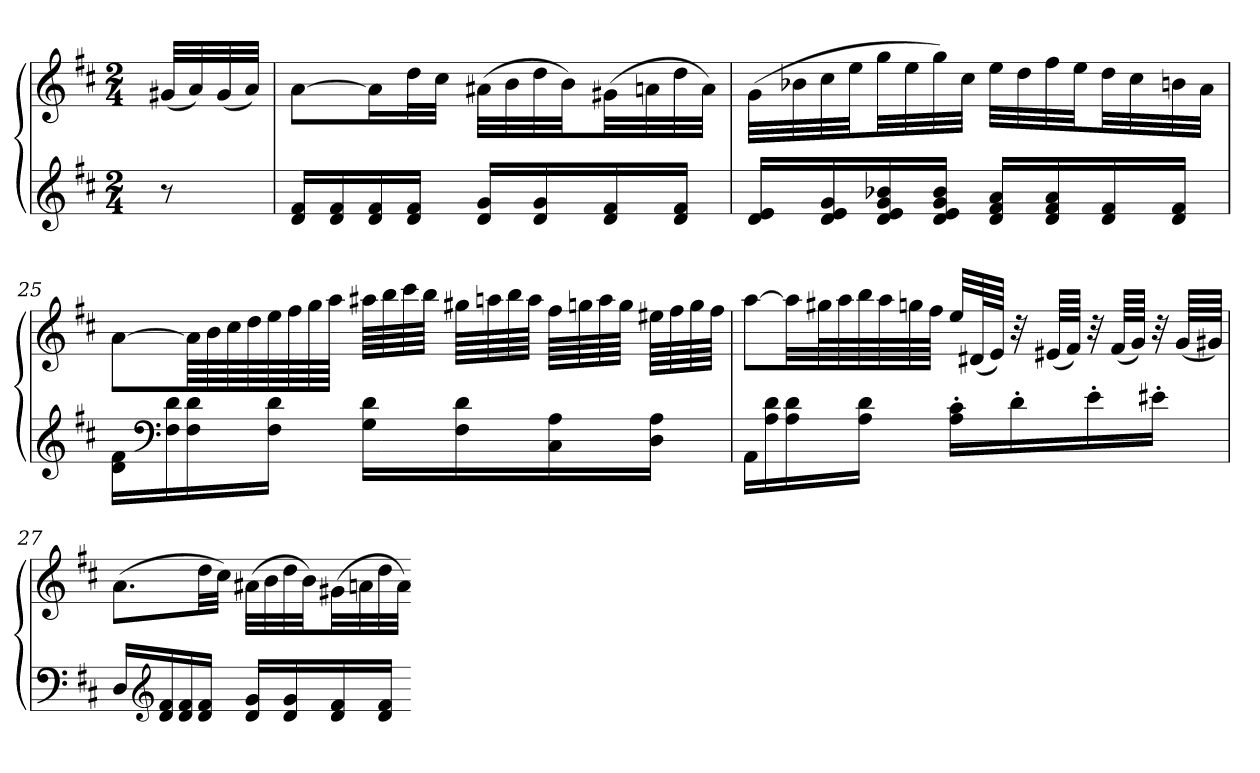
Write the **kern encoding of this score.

**kern	**kern
*part1	*part1
*staff2	*staff1
*clefG2	*clefG2
*k[f#c#]	*k[f#c#]
*D:	*D:
*M2/4	*M2/4
=	=
8r	(32g#XLLL
.	32a)
.	(32g#
.	32aJJJ)
=23	=23
16d 16f#LL	[8aL
16d 16f#	.
16d 16f#	16aL]
16d 16f#JJ	32ddL
.	32cc#JJJ
16d 16gLL	(32a#XLLL
.	32b
16d 16g	32dd
.	32bJJ)
16d 16f#	(32g#XLL
.	32an
16d 16f#JJ	32dd
.	32aJJJ)
=24	=24
16d 16eLL	(32gLLL
.	32b-X
16d 16e 16g	32cc#
.	32eeJJ
16d 16e 16g 16b-X	32ggLL
.	32ee
16d 16e 16g 16b-JJ	32gg)
.	32cc#JJJ
16d 16f# 16aLL	32eeLLL
.	32dd
16d 16f# 16a	32ff#
.	32eeJJ
16d 16f#	32ddLL
.	32cc#
16d 16f#JJ	32bn
.	32aJJJ
=25	=25
16d 16f#LL	[8aL
*clefF4	*
16F# 16d	.
16F# 16d	64aLLL]
.	64b
.	64cc#
.	64dd
16F# 16dJJ	64ee
.	64ff#
.	64gg
.	64aaJJJJ
16G 16dLL	64aa#XLLLL
.	64bb
.	64ccc#
.	64bbJJJJ
16F# 16d	64gg#XLLLL
.	64aan
.	64bb
.	64aaJJJJ
16C# 16A	64ff#LLLL
.	64ggn
.	64aa
.	64ggJJJJ
16D 16AJJ	64ee#XLLLL
.	64ff#
.	64gg
.	64ff#JJJJ
=26	=26
16AALL	[8aaL
16A 16d	.
16A 16d	32aaLL]
.	64gg#XL
.	64aa
16A 16dJJ	64bb
.	64aa
.	64ggn
.	64ff#JJJJ
16A' 16c#'LL	32eeLLL
.	(64d#XL
.	64eJJJJ)
16d'	32r
.	(64e#XLLLL
.	64f#JJJJ)
16e'	32r
.	(64f#LLLL
.	64gJJJJ)
16e#X'JJ	32r
.	(64gLLLL
.	64g#XJJJJ)
=27	=27
16DLL	(8.aL
*clefG2	*
16d 16f#	.
16d 16f#	.
16d 16f#JJ	32ddLL
.	32cc#JJJ)
16d 16gLL	(32a#XLLL
.	32b
16d 16g	32dd
.	32bJJ)
16d 16f#	(32g#XLL
.	32an
16d 16f#JJ	32dd
.	32aJJJ)
=-	=-
*-	*-
